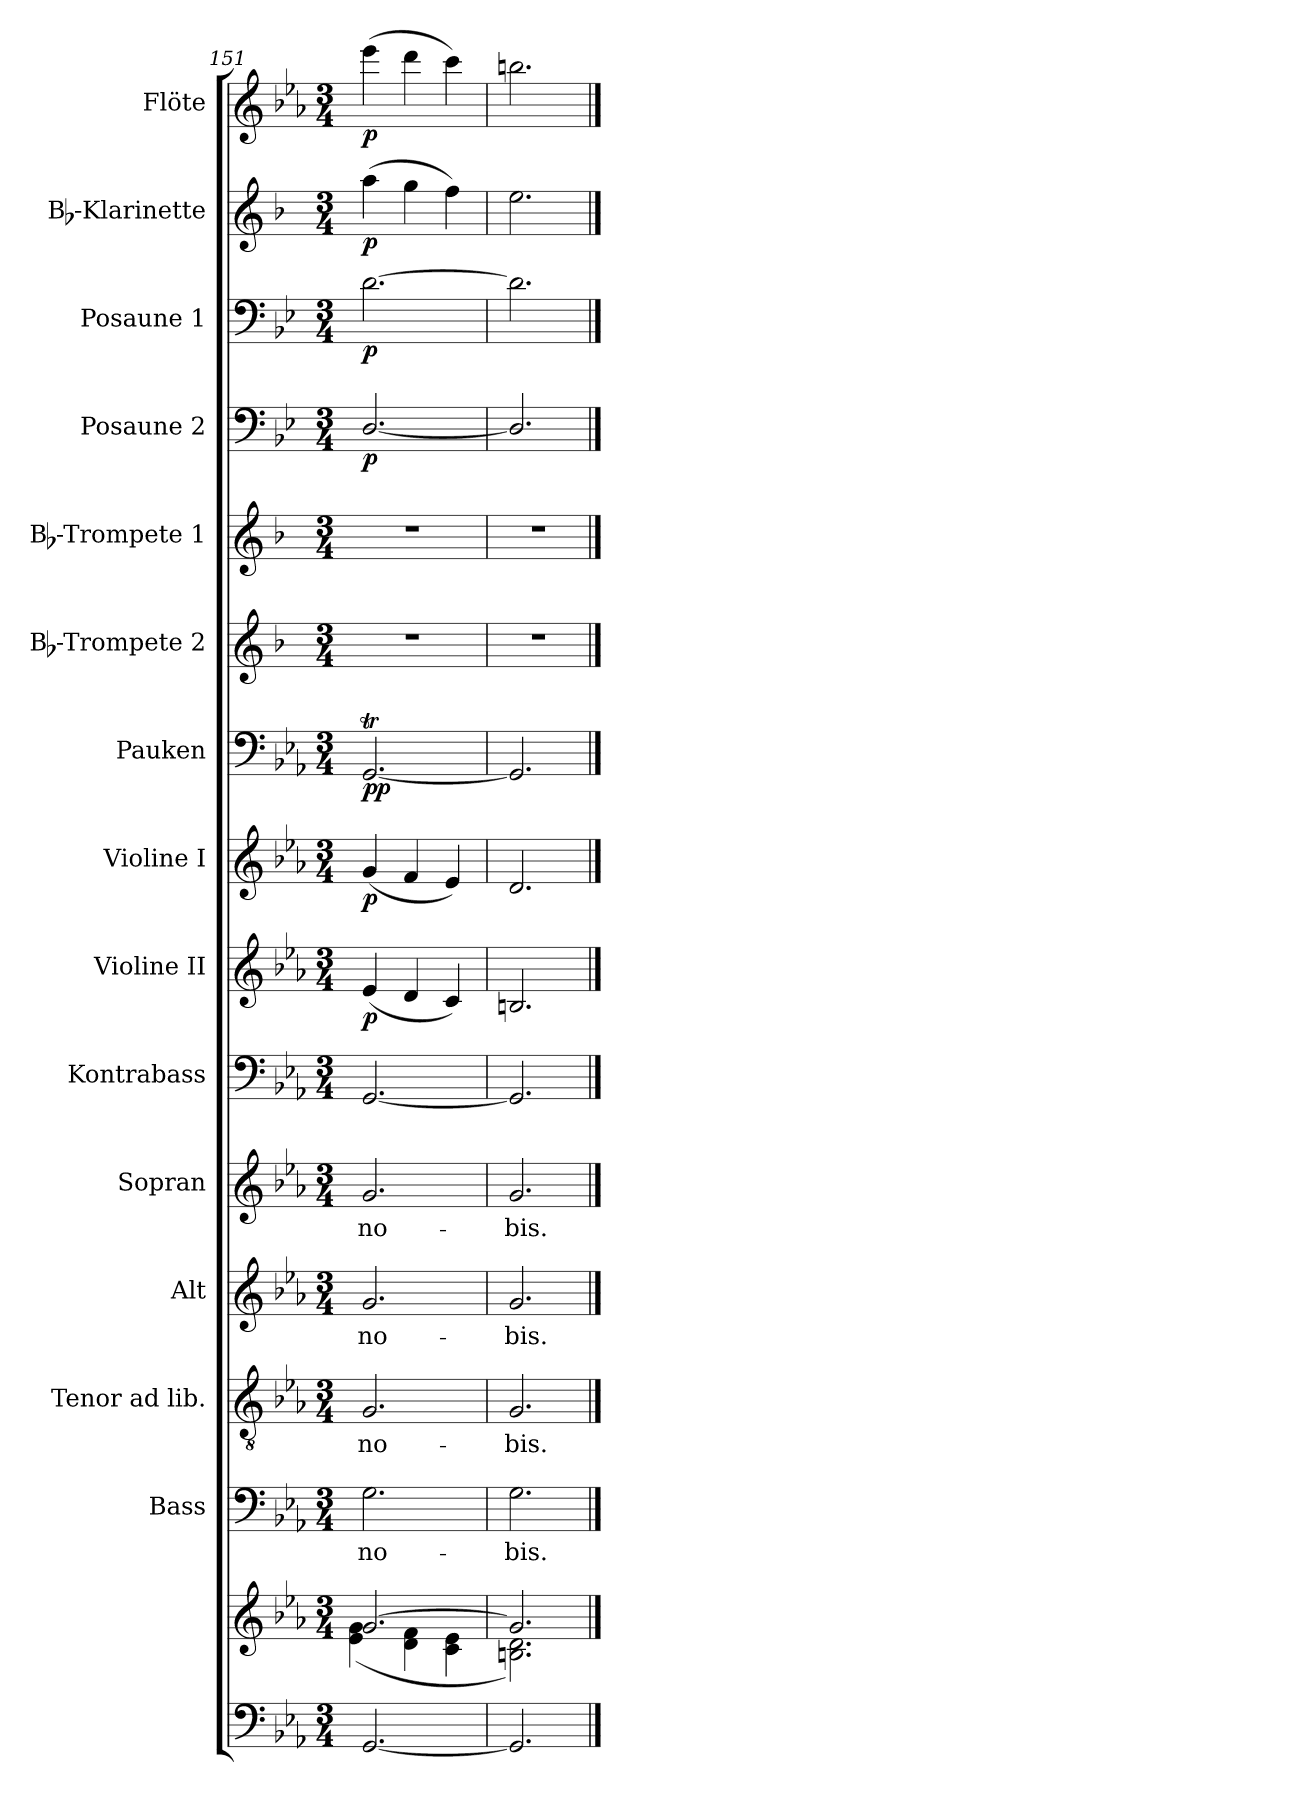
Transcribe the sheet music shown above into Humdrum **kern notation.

**kern	**kern	**kern	**text	**kern	**text	**kern	**text	**kern	**text	**kern	**kern	**dynam	**kern	**dynam	**kern	**dynam	**kern	**kern	**kern	**dynam	**kern	**dynam	**kern	**dynam	**kern	**dynam
*part15	*part15	*part14	*part14	*part13	*part13	*part12	*part12	*part11	*part11	*part10	*part9	*part9	*part8	*part8	*part7	*part7	*part6	*part5	*part4	*part4	*part3	*part3	*part2	*part2	*part1	*part1
*staff16	*staff15	*staff14	*staff14	*staff13	*staff13	*staff12	*staff12	*staff11	*staff11	*staff10	*staff9	*staff9	*staff8	*staff8	*staff7	*staff7	*staff6	*staff5	*staff4	*staff4	*staff3	*staff3	*staff2	*staff2	*staff1	*staff1
*	*	*I"Bass	*	*I"Tenor ad lib.	*	*I"Alt	*	*I"Sopran	*	*I"Kontrabass	*I"Violine II	*	*I"Violine I	*	*I"Pauken	*	*I"Bb-Trompete 2	*I"Bb-Trompete 1	*I"Posaune 2	*	*I"Posaune 1	*	*I"Bb-Klarinette	*	*I"Flöte	*
*	*	*I'B.	*	*I'T.	*	*I'A.	*	*I'S.	*	*I'Kb.	*I'Vl. II	*	*I'Vl. I	*	*I'Pk.	*	*I'Bb Trp. 2	*I'Bb Trp. 1	*I'Pos. 2	*	*I'Pos. 1	*	*I'Bb Kl.	*	*I'Fl.	*
*clefF4	*clefG2	*clefF4	*	*clefGv2	*	*clefG2	*	*clefG2	*	*clefF4	*clefG2	*	*clefG2	*	*clefF4	*	*clefG2	*clefG2	*clefF4	*	*clefF4	*	*clefG2	*	*clefG2	*
*	*	*	*	*	*	*	*	*	*	*ITrd7c12	*	*	*	*	*	*	*ITrd1c2	*ITrd1c2	*ITrd4c7	*	*ITrd4c7	*	*ITrd1c2	*	*	*
*k[b-e-a-]	*k[b-e-a-]	*k[b-e-a-]	*	*k[b-e-a-]	*	*k[b-e-a-]	*	*k[b-e-a-]	*	*k[b-e-a-]	*k[b-e-a-]	*	*k[b-e-a-]	*	*k[b-e-a-]	*	*k[b-e-a-]	*k[b-e-a-]	*k[b-e-a-]	*	*k[b-e-a-]	*	*k[b-e-a-]	*	*k[b-e-a-]	*
*E-:	*E-:	*E-:	*	*E-:	*	*E-:	*	*E-:	*	*E-:	*E-:	*	*E-:	*	*E-:	*	*E-:	*E-:	*E-:	*	*E-:	*	*E-:	*	*E-:	*
*M3/4	*M3/4	*M3/4	*	*M3/4	*	*M3/4	*	*M3/4	*	*M3/4	*M3/4	*	*M3/4	*	*M3/4	*	*M3/4	*M3/4	*M3/4	*	*M3/4	*	*M3/4	*	*M3/4	*
=151	=151	=151	=151	=151	=151	=151	=151	=151	=151	=151	=151	=151	=151	=151	=151	=151	=151	=151	=151	=151	=151	=151	=151	=151	=151	=151
*	*^	*	*	*	*	*	*	*	*	*	*	*	*	*	*	*	*	*	*	*	*	*	*	*	*	*
!	!	!	!	!LO:LY:b	!	!LO:LY:b	!	!LO:LY:b	!	!LO:LY:b	!	!	!LO:DY:b	!	!LO:DY:b	!	!LO:DY:b	!	!	!	!LO:DY:b	!	!LO:DY:b	!	!LO:DY:b	!	!LO:DY:b
[2.GG/	[>2.g/	(4e-\ 4g\	2.G\	no-	2.G/	no-	2.g/	no-	2.g/	no-	[2.GGG/	(<4e-/	p	(<4g/	p	[2.GGt/	pp	2.r	2.r	[2.GG/	p	[2.G\	p	(>4gg\	p	(>4eee-\	p
.	.	4d\ 4f\	.	.	.	.	.	.	.	.	.	4d/	.	4f/	.	.	.	.	.	.	.	.	.	4ff\	.	4ddd\	.
.	.	4c\ 4e-\	.	.	.	.	.	.	.	.	.	4c/)	.	4e-/)	.	.	.	.	.	.	.	.	.	4ee-\)	.	4ccc\)	.
=152	=152	=152	=152	=152	=152	=152	=152	=152	=152	=152	=152	=152	=152	=152	=152	=152	=152	=152	=152	=152	=152	=152	=152	=152	=152	=152	=152
!	!	!	!	!LO:LY:b	!	!LO:LY:b	!	!LO:LY:b	!	!LO:LY:b	!	!	!	!	!	!	!	!	!	!	!	!	!	!	!	!	!
2.GG/]	2.g/]	2.Bn\ 2.d\)	2.G\	-bis.	2.G/	-bis.	2.g/	-bis.	2.g/	-bis.	2.GGG/]	2.Bn/	.	2.d/	.	2.GGTTT/]	.	2.r	2.r	2.GG/]	.	2.G\]	.	2.dd\	.	2.bbn\	.
*	*v	*v	*	*	*	*	*	*	*	*	*	*	*	*	*	*	*	*	*	*	*	*	*	*	*	*	*
==	==	==	==	==	==	==	==	==	==	==	==	==	==	==	==	==	==	==	==	==	==	==	==	==	==	==
*-	*-	*-	*-	*-	*-	*-	*-	*-	*-	*-	*-	*-	*-	*-	*-	*-	*-	*-	*-	*-	*-	*-	*-	*-	*-	*-
